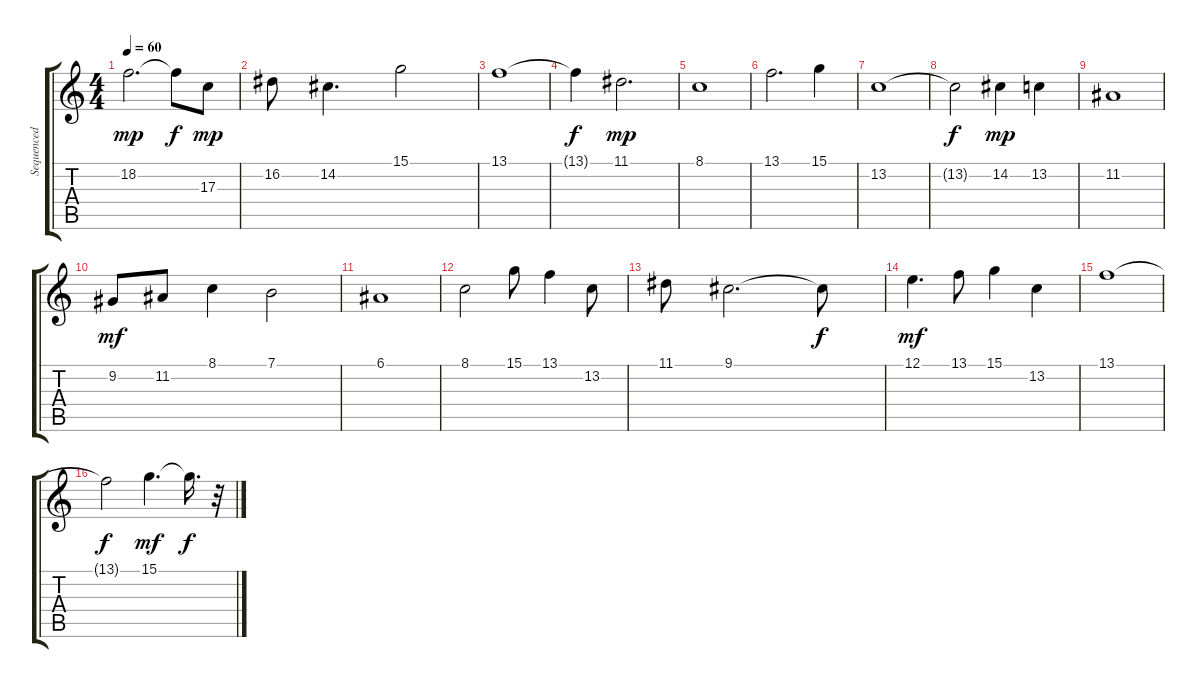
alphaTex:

\track ("Sequenced by Barmash Boris." "Sequenced ") {instrument stringensemble2}
\staff {score tabs}
\tuning (E4 B3 G3 D3 A2 E2) {hide}
\ts (4 4)
\tempo 60
\clef g2
\ks c
18.2.2{d dy mp} 18.2{t}.8{dy f} 17.3.8{dy mp} |
16.2.8 14.2.4{d} 15.1.2 |
13.1.1 |
13.1{t}.4{dy f} 11.1.2{d dy mp} |
8.1.1 |
13.1.2{d} 15.1.4 |
13.2.1 |
13.2{t}.2{dy f} 14.2.4{dy mp} 13.2.4 |
11.2.1 |
9.2.8{dy mf} 11.2.8 8.1.4 7.1.2 |
6.1.1 |
8.1.2 15.1.8 13.1.4 13.2.8 |
11.1.8 9.1.2{d} 9.1{t}.8{dy f} |
12.1.4{d dy mf} 13.1.8 15.1.4 13.2.4 |
13.1.1 |
13.1{t}.2{dy f} 15.1.4{d dy mf} 15.1{t}.16{d dy f} r.32
